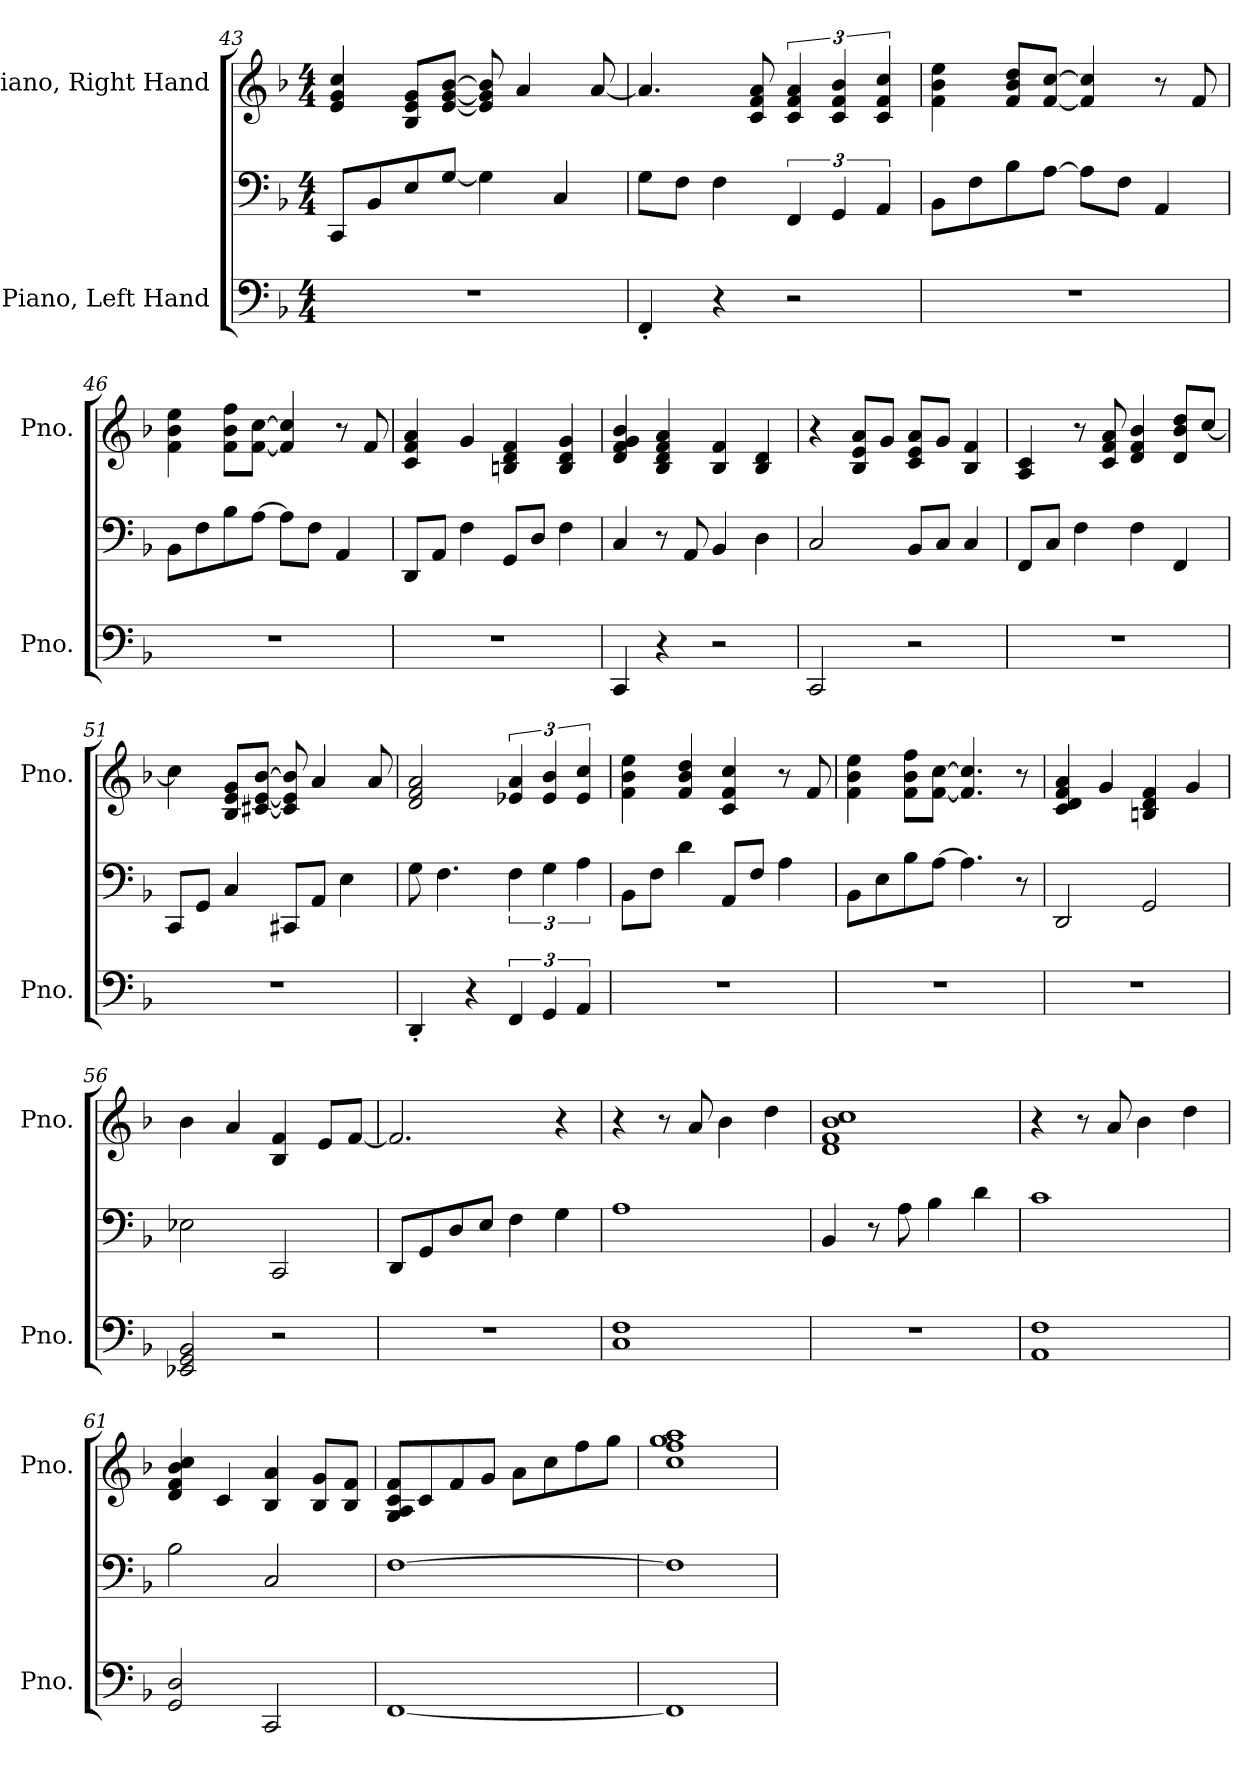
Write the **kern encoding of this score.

**kern	**kern	**kern
*part2	*part2	*part1
*staff3	*staff2	*staff1
*I"Piano, Left Hand	*	*I"Piano, Right Hand
*I'Pno.	*	*I'Pno.
*clefF4	*clefF4	*clefG2
*k[b-]	*k[b-]	*k[b-]
*M4/4	*M4/4	*M4/4
=43	=43	=43
1r	8CC/L	4e/ 4g/ 4cc/
.	8BB-/	.
.	8E/	8B-/ 8e/ 8g/L
.	[8G/J	[8e/ [8g/ [8b-/J
.	4G\]	8e/] 8g/] 8b-/]
.	.	4a/
.	4C/	.
.	.	[8a/
=44	=44	=44
4FF'/	8G\L	4.a/]
.	8F\J	.
4r	4F\	.
.	.	8c/ 8f/ 8a/
2r	6FF/	6c/ 6f/ 6a/
.	6GG/	6c/ 6f/ 6b-/
.	6AA/	6c/ 6f/ 6cc/
=45	=45	=45
1r	8BB-\L	4f\ 4b-\ 4ee\
.	8F\	.
.	8B-\	8f/ 8b-/ 8dd/L
.	[8A\J	[8f/ [8cc/J
.	8A\L]	4f/] 4cc/]
.	8F\J	.
.	4AA/	8r
.	.	8f/
!!LO:LB:g=z
=46	=46	=46
1r	8BB-\L	4f\ 4b-\ 4ee\
.	8F\	.
.	8B-\	8f\ 8b-\ 8ff\L
.	[8A\J	[8f\ [8cc\J
.	8A\L]	4f/] 4cc/]
.	8F\J	.
.	4AA/	8r
.	.	8f/
=47	=47	=47
1r	8DD/L	4c/ 4f/ 4a/
.	8AA/J	.
.	4F\	4g/
.	8GG/L	4Bn/ 4d/ 4f/
.	8D/J	.
.	4F\	4B/ 4d/ 4g/
=48	=48	=48
4CC/	4C/	4d/ 4f/ 4g/ 4b-/
4r	8r	4B-/ 4d/ 4f/ 4a/
.	8AA/	.
2r	4BB-/	4B-/ 4f/
.	4D\	4B-/ 4d/
=49	=49	=49
2CC/	2C/	4r
.	.	8B-/ 8e/ 8a/L
.	.	8g/J
2r	8BB-/L	8c/ 8e/ 8a/L
.	8C/J	8g/J
.	4C/	4B-/ 4f/
=50	=50	=50
1r	8FF/L	4A/ 4c/
.	8C/J	.
.	4F\	8r
.	.	8c/ 8f/ 8a/
.	4F\	4d/ 4f/ 4b-/
.	4FF/	8d/ 8b-/ 8dd/L
.	.	[8cc/J
!!LO:PB:g=z
=51	=51	=51
1r	8CC/L	4cc\]
.	8GG/J	.
.	4C/	8B-/ 8e/ 8g/L
.	.	[8c#X/ [8e/ [8b-/J
.	8CC#X/L	8c#/] 8e/] 8b-/]
.	8AA/J	4a/
.	4E\	.
.	.	8a/
=52	=52	=52
4DD'/	8G\	2d/ 2f/ 2a/
.	4.F\	.
4r	.	.
6FF/	6F\	6e-X/ 6a/
6GG/	6G\	6e-/ 6b-/
6AA/	6A\	6e-/ 6cc/
=53	=53	=53
1r	8BB-\L	4f\ 4b-\ 4ee\
.	8F\J	.
.	4d\	4f/ 4b-/ 4dd/
.	8AA/L	4c/ 4f/ 4cc/
.	8F/J	.
.	4A\	8r
.	.	8f/
=54	=54	=54
1r	8BB-\L	4f\ 4b-\ 4ee\
.	8E\	.
.	8B-\	8f\ 8b-\ 8ff\L
.	[8A\J	[8f\ [8cc\J
.	4.A\]	4.f/] 4.cc/]
.	8r	8r
=55	=55	=55
1r	2DD/	4c/ 4d/ 4f/ 4a/
.	.	4g/
.	2GG/	4Bn/ 4d/ 4f/
.	.	4g/
!!LO:LB:g=z
=56	=56	=56
2EE-X/ 2GG/ 2BB-/	2E-X\	4b-\
.	.	4a/
2r	2CC/	4B-/ 4f/
.	.	8e/L
.	.	[8f/J
=57	=57	=57
1r	8DD/L	2.f/]
.	8GG/	.
.	8D/	.
.	8E/J	.
.	4F\	.
.	4G\	4r
=58	=58	=58
1C 1F	1A	4r
.	.	8r
.	.	8a/
.	.	4b-\
.	.	4dd\
=59	=59	=59
1r	4BB-/	1d 1f 1b- 1cc
.	8r	.
.	8A\	.
.	4B-\	.
.	4d\	.
=60	=60	=60
1AA 1F	1c	4r
.	.	8r
.	.	8a/
.	.	4b-\
.	.	4dd\
=61	=61	=61
2GG/ 2D/	2B-\	4d/ 4f/ 4b-/ 4cc/
.	.	4c/
2CC/	2C/	4B-/ 4a/
.	.	8B-/ 8g/L
.	.	8B-/ 8f/J
!!LO:LB:g=z
=62	=62	=62
[1FF	[1F	8G/ 8A/ 8c/ 8f/L
.	.	8c/
.	.	8f/
.	.	8g/J
.	.	8a\L
.	.	8cc\
.	.	8ff\
.	.	8gg\J
=63	=63	=63
1FF]	1F]	1cc 1ff 1gg 1aa
=	=	=
*-	*-	*-
